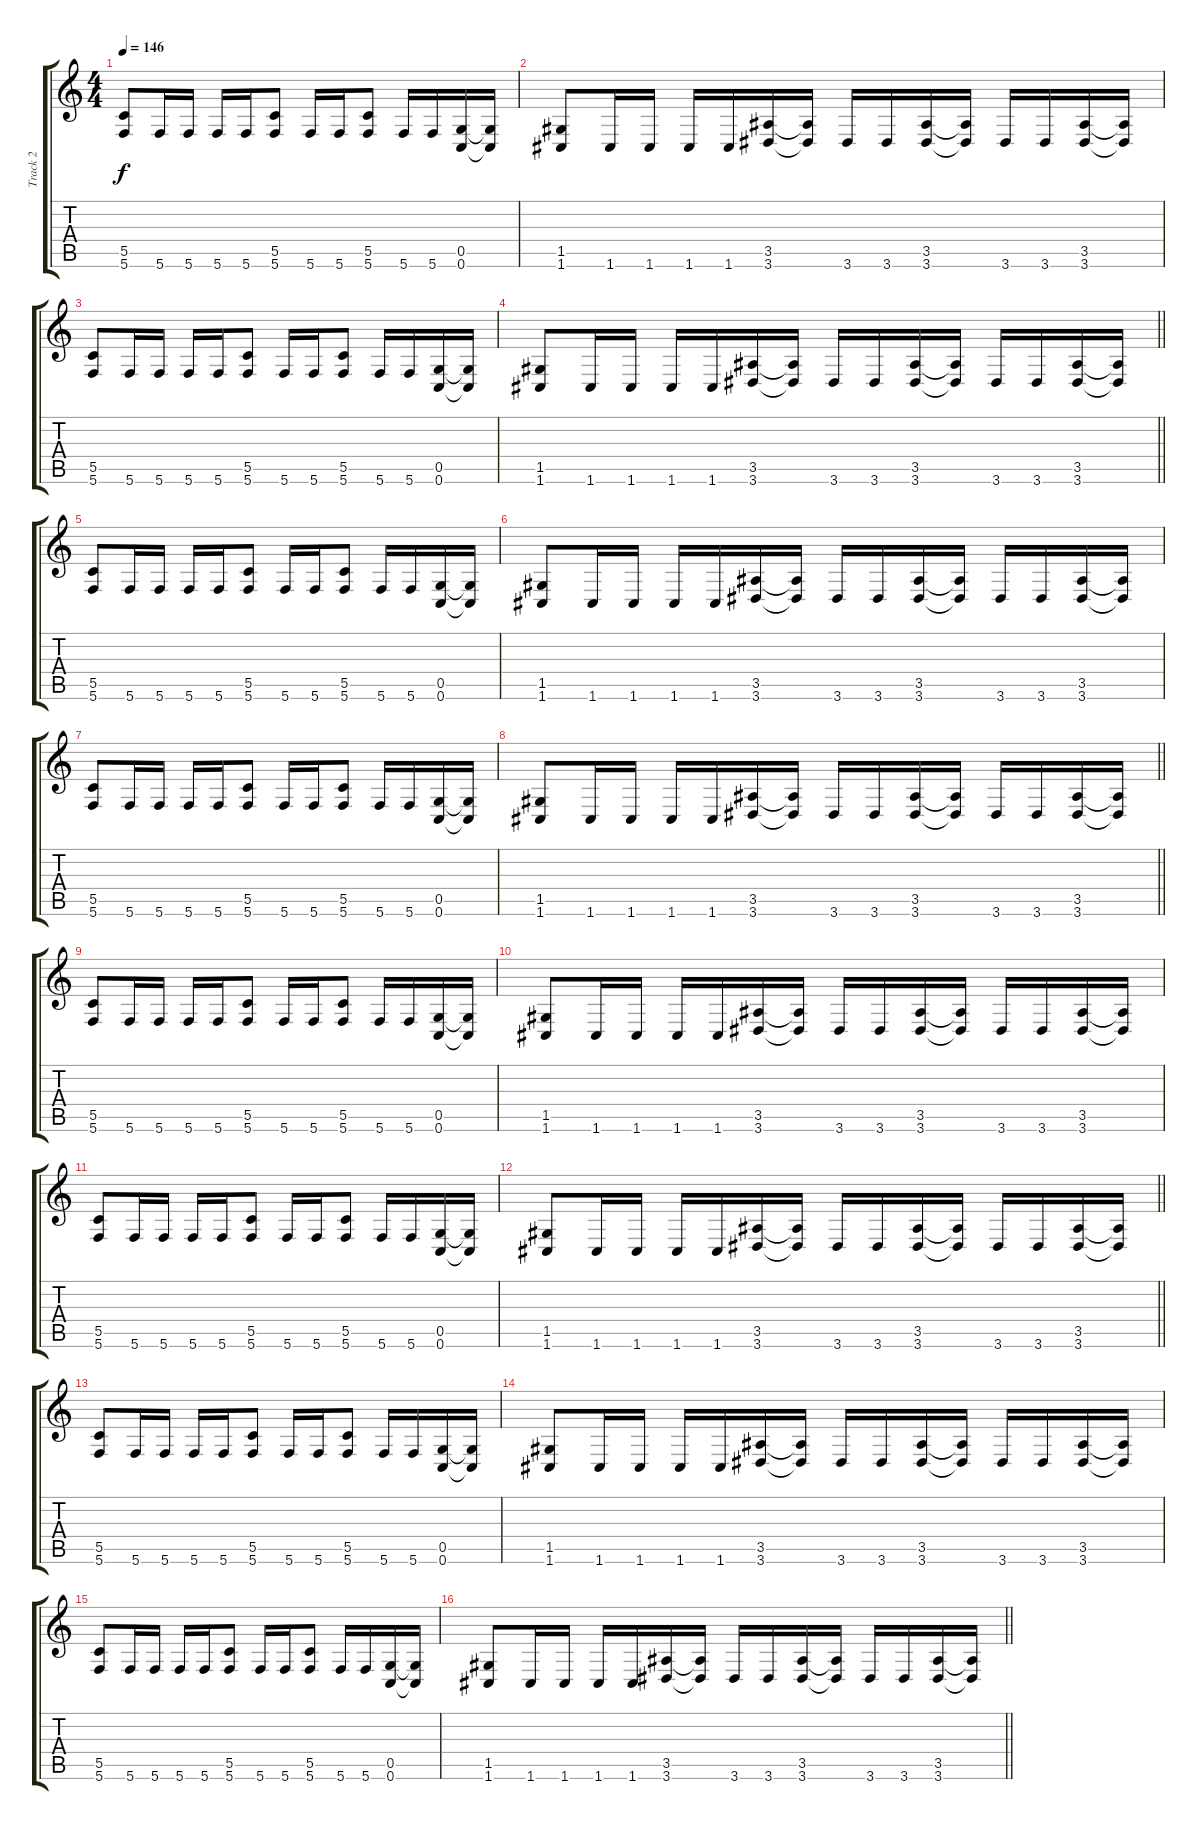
\track ("Track 2" "Track 2") {instrument distortionguitar bank 255}
\staff {score tabs}
\tuning (D4 A3 F3 C3 G2 C2) {hide}
\ts (4 4)
\tempo 146
\clef g2
\ks c
(5.5 5.6).8{dy f} 5.6.16 5.6.16 5.6.16 5.6.16 (5.5 5.6).8 5.6.16 5.6.16 (5.5 5.6).8 5.6.16 5.6.16 (0.5 0.6).16 (0.5{t} 0.6{t}).16 |
(1.5 1.6).8 1.6.16 1.6.16 1.6.16 1.6.16 (3.5 3.6).16 (3.5{t} 3.6{t}).16 3.6.16 3.6.16 (3.5 3.6).16 (3.5{t} 3.6{t}).16 3.6.16 3.6.16 (3.5 3.6).16 (3.5{t} 3.6{t}).16 |
(5.5 5.6).8 5.6.16 5.6.16 5.6.16 5.6.16 (5.5 5.6).8 5.6.16 5.6.16 (5.5 5.6).8 5.6.16 5.6.16 (0.5 0.6).16 (0.5{t} 0.6{t}).16 |
\barLineRight lightlight
(1.5 1.6).8 1.6.16 1.6.16 1.6.16 1.6.16 (3.5 3.6).16 (3.5{t} 3.6{t}).16 3.6.16 3.6.16 (3.5 3.6).16 (3.5{t} 3.6{t}).16 3.6.16 3.6.16 (3.5 3.6).16 (3.5{t} 3.6{t}).16 |
(5.5 5.6).8 5.6.16 5.6.16 5.6.16 5.6.16 (5.5 5.6).8 5.6.16 5.6.16 (5.5 5.6).8 5.6.16 5.6.16 (0.5 0.6).16 (0.5{t} 0.6{t}).16 |
(1.5 1.6).8 1.6.16 1.6.16 1.6.16 1.6.16 (3.5 3.6).16 (3.5{t} 3.6{t}).16 3.6.16 3.6.16 (3.5 3.6).16 (3.5{t} 3.6{t}).16 3.6.16 3.6.16 (3.5 3.6).16 (3.5{t} 3.6{t}).16 |
(5.5 5.6).8 5.6.16 5.6.16 5.6.16 5.6.16 (5.5 5.6).8 5.6.16 5.6.16 (5.5 5.6).8 5.6.16 5.6.16 (0.5 0.6).16 (0.5{t} 0.6{t}).16 |
\barLineRight lightlight
(1.5 1.6).8 1.6.16 1.6.16 1.6.16 1.6.16 (3.5 3.6).16 (3.5{t} 3.6{t}).16 3.6.16 3.6.16 (3.5 3.6).16 (3.5{t} 3.6{t}).16 3.6.16 3.6.16 (3.5 3.6).16 (3.5{t} 3.6{t}).16 |
(5.5 5.6).8 5.6.16 5.6.16 5.6.16 5.6.16 (5.5 5.6).8 5.6.16 5.6.16 (5.5 5.6).8 5.6.16 5.6.16 (0.5 0.6).16 (0.5{t} 0.6{t}).16 |
(1.5 1.6).8 1.6.16 1.6.16 1.6.16 1.6.16 (3.5 3.6).16 (3.5{t} 3.6{t}).16 3.6.16 3.6.16 (3.5 3.6).16 (3.5{t} 3.6{t}).16 3.6.16 3.6.16 (3.5 3.6).16 (3.5{t} 3.6{t}).16 |
(5.5 5.6).8 5.6.16 5.6.16 5.6.16 5.6.16 (5.5 5.6).8 5.6.16 5.6.16 (5.5 5.6).8 5.6.16 5.6.16 (0.5 0.6).16 (0.5{t} 0.6{t}).16 |
\barLineRight lightlight
(1.5 1.6).8 1.6.16 1.6.16 1.6.16 1.6.16 (3.5 3.6).16 (3.5{t} 3.6{t}).16 3.6.16 3.6.16 (3.5 3.6).16 (3.5{t} 3.6{t}).16 3.6.16 3.6.16 (3.5 3.6).16 (3.5{t} 3.6{t}).16 |
(5.5 5.6).8{volume 10} 5.6.16 5.6.16 5.6.16 5.6.16 (5.5 5.6).8 5.6.16 5.6.16 (5.5 5.6).8 5.6.16 5.6.16 (0.5 0.6).16 (0.5{t} 0.6{t}).16 |
(1.5 1.6).8 1.6.16 1.6.16 1.6.16 1.6.16 (3.5 3.6).16 (3.5{t} 3.6{t}).16 3.6.16 3.6.16 (3.5 3.6).16 (3.5{t} 3.6{t}).16 3.6.16 3.6.16 (3.5 3.6).16 (3.5{t} 3.6{t}).16 |
(5.5 5.6).8 5.6.16 5.6.16 5.6.16 5.6.16 (5.5 5.6).8 5.6.16 5.6.16 (5.5 5.6).8 5.6.16 5.6.16 (0.5 0.6).16 (0.5{t} 0.6{t}).16 |
\barLineRight lightlight
(1.5 1.6).8 1.6.16 1.6.16 1.6.16 1.6.16 (3.5 3.6).16 (3.5{t} 3.6{t}).16 3.6.16 3.6.16 (3.5 3.6).16 (3.5{t} 3.6{t}).16 3.6.16 3.6.16 (3.5 3.6).16 (3.5{t} 3.6{t}).16
